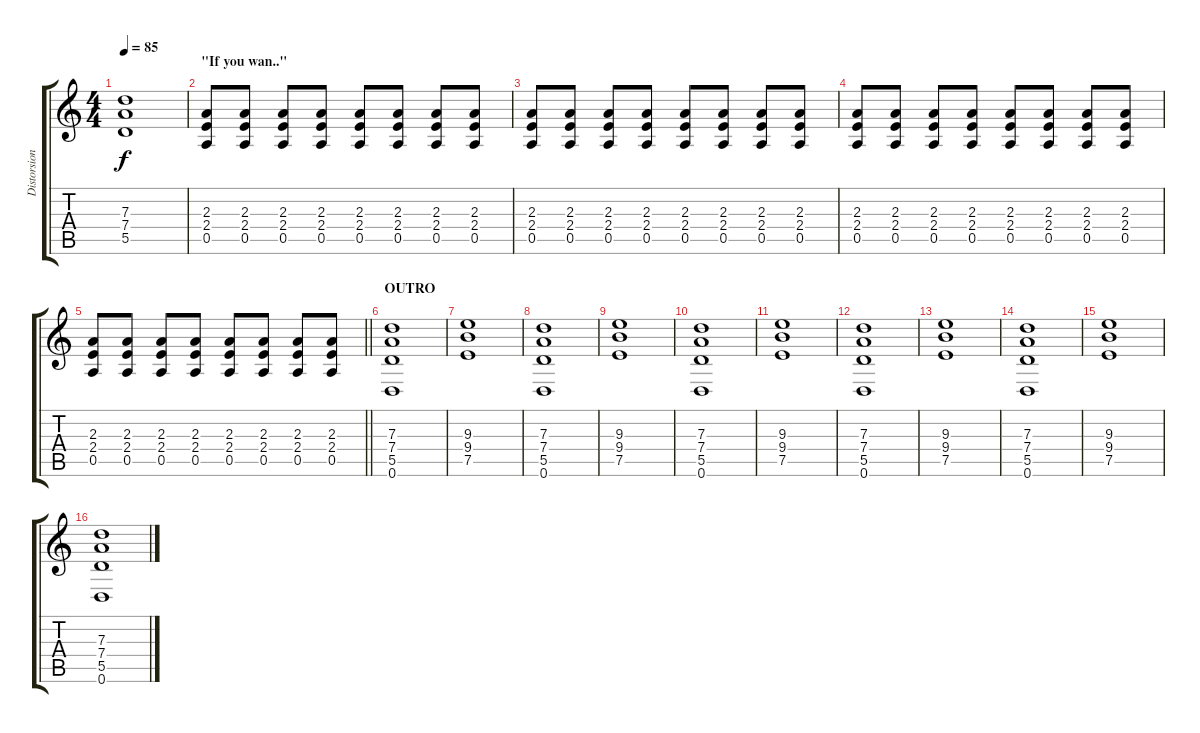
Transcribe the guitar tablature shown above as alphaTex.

\track ("Distorsion Guitar 1" "Distorsion") {instrument distortionguitar}
\staff {score tabs}
\tuning (E4 B3 G3 D3 A2 D2) {hide}
\ts (4 4)
\tempo 85
\clef g2
\ks c
(7.3 7.4 5.5).1{dy f} |
\section ("" "\"If you wan..\"")
(2.3 2.4 0.5).8 (2.3 2.4 0.5).8 (2.3 2.4 0.5).8 (2.3 2.4 0.5).8 (2.3 2.4 0.5).8 (2.3 2.4 0.5).8 (2.3 2.4 0.5).8 (2.3 2.4 0.5).8 |
(2.3 2.4 0.5).8 (2.3 2.4 0.5).8 (2.3 2.4 0.5).8 (2.3 2.4 0.5).8 (2.3 2.4 0.5).8 (2.3 2.4 0.5).8 (2.3 2.4 0.5).8 (2.3 2.4 0.5).8 |
(2.3 2.4 0.5).8 (2.3 2.4 0.5).8 (2.3 2.4 0.5).8 (2.3 2.4 0.5).8 (2.3 2.4 0.5).8 (2.3 2.4 0.5).8 (2.3 2.4 0.5).8 (2.3 2.4 0.5).8 |
\barLineRight lightlight
(2.3 2.4 0.5).8 (2.3 2.4 0.5).8 (2.3 2.4 0.5).8 (2.3 2.4 0.5).8 (2.3 2.4 0.5).8 (2.3 2.4 0.5).8 (2.3 2.4 0.5).8 (2.3 2.4 0.5).8 |
\section ("" "OUTRO")
(7.3 7.4 5.5 0.6).1 |
(9.3 9.4 7.5).1 |
(7.3 7.4 5.5 0.6).1 |
(9.3 9.4 7.5).1 |
(7.3 7.4 5.5 0.6).1 |
(9.3 9.4 7.5).1 |
(7.3 7.4 5.5 0.6).1 |
(9.3 9.4 7.5).1 |
(7.3 7.4 5.5 0.6).1 |
(9.3 9.4 7.5).1 |
(7.3 7.4 5.5 0.6).1
